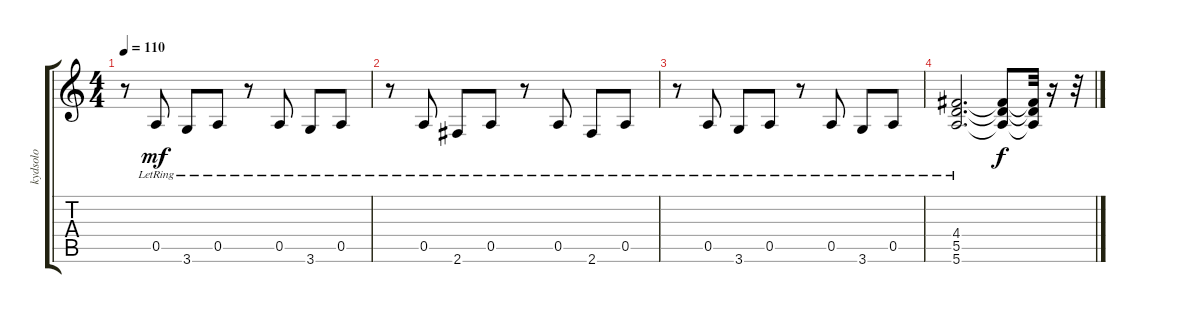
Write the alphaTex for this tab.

\track ("kydsolo" "kydsolo") {instrument acousticguitarsteel}
\staff {score tabs}
\tuning (E4 B3 G3 D3 A2 E2) {hide}
\ts (4 4)
\tempo 110
\clef g2
\ks c
r.8{dy mf} 0.5{lr}.8 3.6{lr}.8 0.5{lr}.8 r.8 0.5{lr}.8 3.6{lr}.8 0.5{lr}.8 |
r.8 0.5{lr}.8 2.6{lr}.8 0.5{lr}.8 r.8 0.5{lr}.8 2.6{lr}.8 0.5{lr}.8 |
r.8 0.5{lr}.8 3.6{lr}.8 0.5{lr}.8 r.8 0.5{lr}.8 3.6{lr}.8 0.5{lr}.8 |
(4.4{lr} 5.5{lr} 5.6{lr}).2{d} (4.4{t} 5.5{t} 5.6{t}).8{dy f} (4.4{t} 5.5{t} 5.6{t}).32 r.16 r.32
